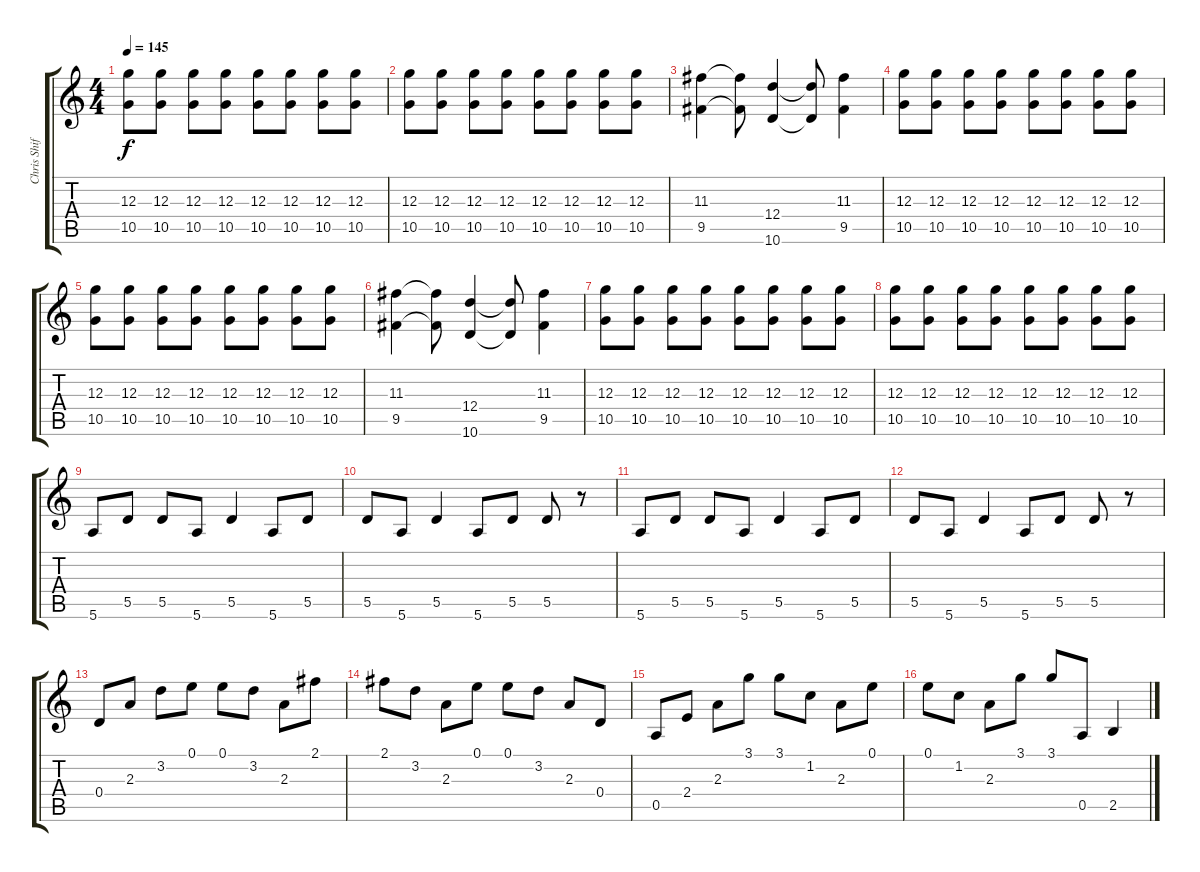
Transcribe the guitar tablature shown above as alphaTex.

\track ("Chris Shiflett" "Chris Shif") {instrument overdrivenguitar}
\staff {score tabs}
\tuning (E4 B3 G3 D3 A2 E2) {hide}
\ts (4 4)
\tempo 145
\clef g2
\ks c
(12.3 10.5).8{dy f} (12.3 10.5).8 (12.3 10.5).8 (12.3 10.5).8 (12.3 10.5).8 (12.3 10.5).8 (12.3 10.5).8 (12.3 10.5).8 |
(12.3 10.5).8 (12.3 10.5).8 (12.3 10.5).8 (12.3 10.5).8 (12.3 10.5).8 (12.3 10.5).8 (12.3 10.5).8 (12.3 10.5).8 |
(11.3 9.5).4 (11.3{t} 9.5{t}).8 (12.4 10.6).4 (12.4{t} 10.6{t}).8 (11.3 9.5).4 |
(12.3 10.5).8 (12.3 10.5).8 (12.3 10.5).8 (12.3 10.5).8 (12.3 10.5).8 (12.3 10.5).8 (12.3 10.5).8 (12.3 10.5).8 |
(12.3 10.5).8 (12.3 10.5).8 (12.3 10.5).8 (12.3 10.5).8 (12.3 10.5).8 (12.3 10.5).8 (12.3 10.5).8 (12.3 10.5).8 |
(11.3 9.5).4 (11.3{t} 9.5{t}).8 (12.4 10.6).4 (12.4{t} 10.6{t}).8 (11.3 9.5).4 |
(12.3 10.5).8 (12.3 10.5).8 (12.3 10.5).8 (12.3 10.5).8 (12.3 10.5).8 (12.3 10.5).8 (12.3 10.5).8 (12.3 10.5).8 |
(12.3 10.5).8 (12.3 10.5).8 (12.3 10.5).8 (12.3 10.5).8 (12.3 10.5).8 (12.3 10.5).8 (12.3 10.5).8 (12.3 10.5).8 |
5.6.8 5.5.8 5.5.8 5.6.8 5.5.4 5.6.8 5.5.8 |
5.5.8 5.6.8 5.5.4 5.6.8 5.5.8 5.5.8 r.8 |
5.6.8 5.5.8 5.5.8 5.6.8 5.5.4 5.6.8 5.5.8 |
5.5.8 5.6.8 5.5.4 5.6.8 5.5.8 5.5.8 r.8 |
0.4.8 2.3.8 3.2.8 0.1.8 0.1.8 3.2.8 2.3.8 2.1.8 |
2.1.8 3.2.8 2.3.8 0.1.8 0.1.8 3.2.8 2.3.8 0.4.8 |
0.5.8 2.4.8 2.3.8 3.1.8 3.1.8 1.2.8 2.3.8 0.1.8 |
0.1.8 1.2.8 2.3.8 3.1.8 3.1.8 0.5.8 2.5.4
